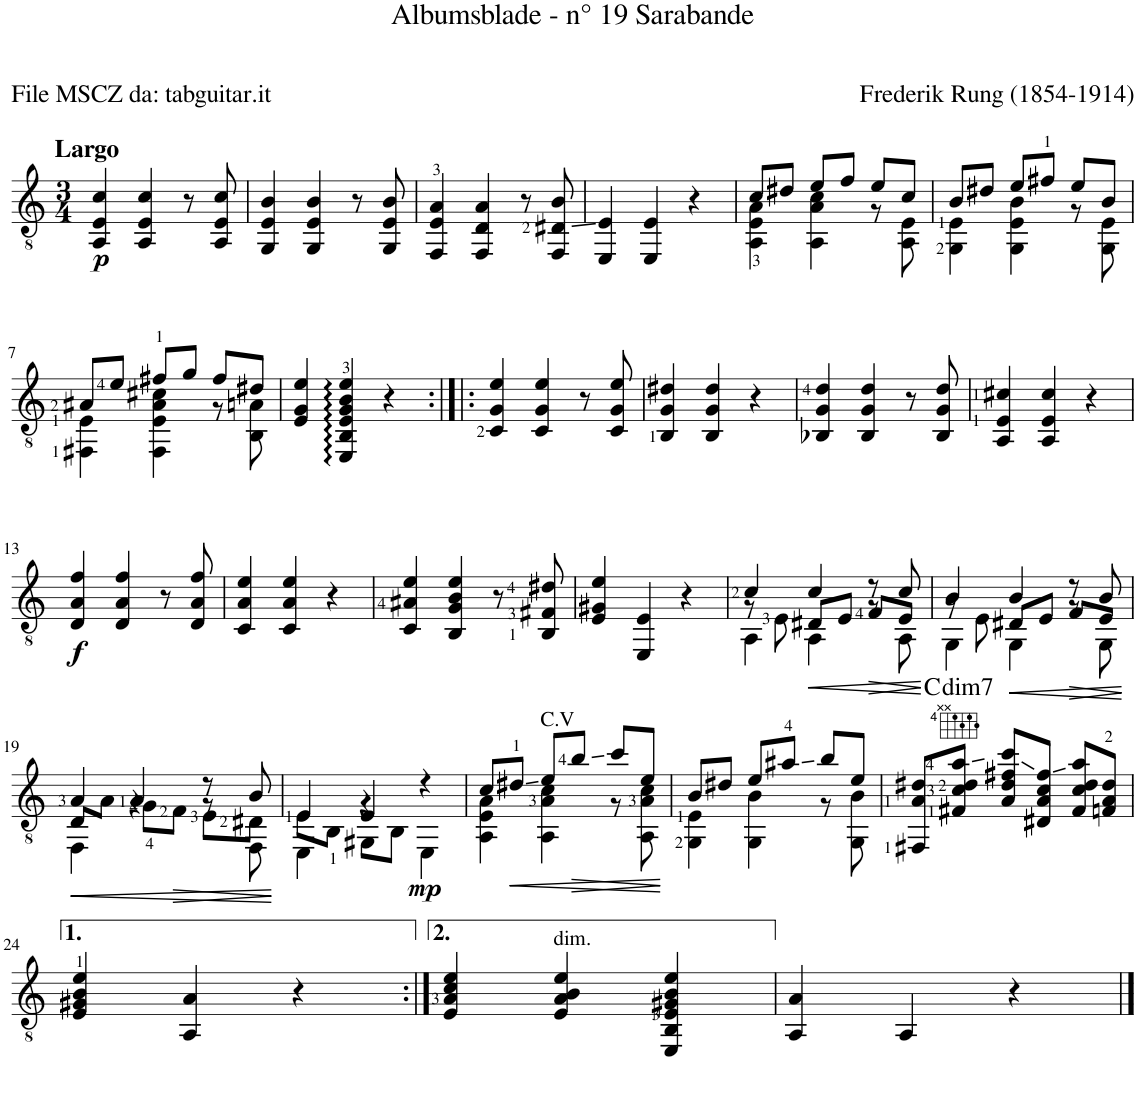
**kern	**dynam	**harte
*part1	*part1	*part1
*staff1	*staff1	*
*I"Guitar	*	*
*I'Guit.	*	*
*clefGv2	*	*
*k[]	*	*
*M3/4	*	*
=1	=1	=1
!LO:TX:a:B:t=Largo	!	!
!	!LO:DY:b	!
4AA/ 4E/ 4c/	p	.
4AA/ 4E/ 4c/	.	.
8r	.	.
8AA/ 8E/ 8c/	.	.
=2	=2	=2
4GG/ 4E/ 4B/	.	.
4GG/ 4E/ 4B/	.	.
8r	.	.
8GG/ 8E/ 8B/	.	.
=3	=3	=3
4FF/ 4E/ 4A/	.	.
4FF/ 4D/ 4A/	.	.
8r	.	.
8FF/ 8D#X/ 8B/	.	.
=4	=4	=4
4EE/ 4E/	.	.
4EE/ 4E/	.	.
4r	.	.
=5	=5	=5
*^	*	*
8c/L	4AA\ 4E\ 4A\	.	.
8d#X/J	.	.	.
8e/L	4AA\ 4A\ 4c\	.	.
8f/J	.	.	.
8e/L	8r	.	.
8c/J	8AA\ 8E\	.	.
=6	=6	=6	=6
8B/L	4GG\ 4E\	.	.
8d#X/J	.	.	.
8e/L	4GG\ 4E\ 4B\	.	.
8f#X/J	.	.	.
8e/L	8r	.	.
8B/J	8GG\ 8E\	.	.
!!LO:LB:g=z	!!
=7	=7	=7	=7
8A#X/L	4FF#X\ 4E\	.	.
8e/J	.	.	.
8f#X/L	4FF#\ 4E\ 4A#\ 4c#X\	.	.
8g/J	.	.	.
8f#/L	8r	.	.
8d#X/J	8BB\ 8An\	.	.
*v	*v	*	*
=8	=8	=8
4E/ 4G/ 4e/	.	.
4EE/: 4BB/: 4E/: 4G/: 4B/: 4e/:	.	.
4r	.	.
=9:|!|:	=9:|!|:	=9:|!|:
4C/ 4G/ 4e/	.	.
4C/ 4G/ 4e/	.	.
8r	.	.
8C/ 8G/ 8e/	.	.
=10	=10	=10
4BB/ 4G/ 4d#X/	.	.
4BB/ 4G/ 4d#/	.	.
4r	.	.
=11	=11	=11
4BB-X/ 4G/ 4d/	.	.
4BB-/ 4G/ 4d/	.	.
8r	.	.
8BB-/ 8G/ 8d/	.	.
=12	=12	=12
4AA/ 4E/ 4c#X/	.	.
4AA/ 4E/ 4c#/	.	.
4r	.	.
!!LO:LB:g=z
=13	=13	=13
!	!LO:DY:b	!
4D/ 4A/ 4f/	f	.
4D/ 4A/ 4f/	.	.
8r	.	.
8D/ 8A/ 8f/	.	.
=14	=14	=14
4C/ 4A/ 4e/	.	.
4C/ 4A/ 4e/	.	.
4r	.	.
=15	=15	=15
4C/ 4A#X/ 4e/	.	.
4BB/ 4G/ 4B/ 4e/	.	.
8r	.	.
8BB/ 8F#X/ 8d#X/	.	.
=16	=16	=16
4E/ 4G#X/ 4e/	.	.
4EE/ 4E/	.	.
4r	.	.
=17	=17	=17
*^	*	*
*	*^	*	*
4c/	8r	4AA\	.	.
.	8E\	.	.	.
!	!	!	!LO:HP:b	!
4c/	8D#X/L	4AA\	<	.
.	8E/J	.	.	.
!	!	!	!LO:HP:b	!
8r	8F/L	8r	>	.
8c/	8E/J	8AA\	.	.
*v	*v	*v	*	*
.	[ ]	.
=18	=18	=18
*^	*	*
*	*^	*	*
4B/	8r	4GG\	.	.
.	8E\	.	.	.
!	!	!	!LO:HP:b	!
4B/	8D#X/L	4GG\	<	.
.	8E/J	.	.	.
!	!	!	!LO:HP:b	!
8r	8F/L	8r	>	.
8B/	8E/J	8GG\	.	.
*v	*v	*v	*	*
.	[ ]	.
!!LO:LB:g=z
=19	=19	=19
!	!LO:HP:b	!
*^	*	*
*	*^	*	*
4A/	8D/L	4FF\	<	.
.	8A\J	.	.	.
4A/	8G\L	4r	.	.
!	!	!	!LO:HP:b	!
.	8F\J	.	>	.
8r	8E\L	8r	.	.
8B/	8D#X\J	8FF\	.	.
*v	*v	*v	*	*
.	[	.
=20	=20	=20
*^	*	*
*	*^	*	*
4E/	8E\L	4EE\	.	.
.	8BB\J	.	.	.
4E/	8GG#X\L	4r	.	.
.	8BB\J	.	.	.
!	!	!	!LO:DY:b	!
4r	4EE\	4ryy	mp	.
*	*v	*v	*	*
=21	=21	=21	=21
8c/L	4AA\ 4E\ 4A\	.	.
8d#X/J	.	.	.
!LO:TX:a:t=C.V	!	!	!
8e/L	4AA\ 4A\ 4c\	.	.
!	!	!LO:HP:b	!
8b/J	.	>	.
8cc/L	8r	.	.
8e/J	8AA\ 8A\ 8c\	.	.
*v	*v	*	*
.	] ]	.
=22	=22	=22
*^	*	*
8B/L	4GG\ 4E\	.	.
8d#X/J	.	.	.
8e/L	4GG\ 4B\	.	.
8a#X/J	.	.	.
8b/L	8r	.	.
8e/J	8GG\ 8B\	.	.
*v	*v	*	*
=23	=23	=23
8FF#X/ 8A/ 8d#X/L	.	.
!	!	!LO:H:kt=dim7
8F#X/ 8c/ 8d#/ 8a/J	.	C:dim7
8A/ 8d#/ 8f#X/ 8cc/L	.	.
8D#X/ 8A/ 8c/ 8f#/J	.	.
8F#/ 8c/ 8d#/ 8a/L	.	.
8Fn/ 8A/ 8d#/J	.	.
!!LO:LB:g=z
=24	=24	=24
4E/ 4G#X/ 4B/ 4e/	.	.
4AA/ 4A/	.	.
4r	.	.
=25:|!	=25:|!	=25:|!
4E/ 4A/ 4c/ 4e/	.	.
!LO:TX:a:t=dim.	!	!
4E/ 4A/ 4B/ 4e/	.	.
4EE/ 4BB/ 4E/ 4G#X/ 4B/ 4e/	.	.
=26	=26	=26
4AA/ 4A/	.	.
4AA/	.	.
4r	.	.
==	==	==
*-	*-	*-
